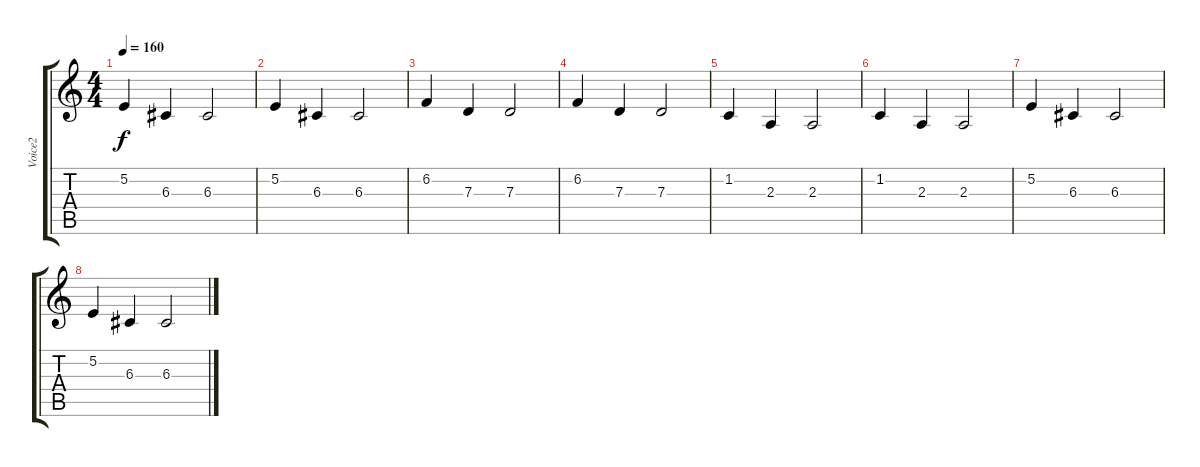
\track ("Voice2" "Voice2") {instrument lead6voice}
\staff {score tabs}
\tuning (E4 B3 G3 D3 A2 E2) {hide}
\ts (4 4)
\tempo 160
\clef g2
\ks c
5.2.4{dy f} 6.3.4 6.3.2 |
5.2.4 6.3.4 6.3.2 |
6.2.4 7.3.4 7.3.2 |
6.2.4 7.3.4 7.3.2 |
1.2.4 2.3.4 2.3.2 |
1.2.4 2.3.4 2.3.2 |
5.2.4 6.3.4 6.3.2 |
5.2.4 6.3.4 6.3.2
